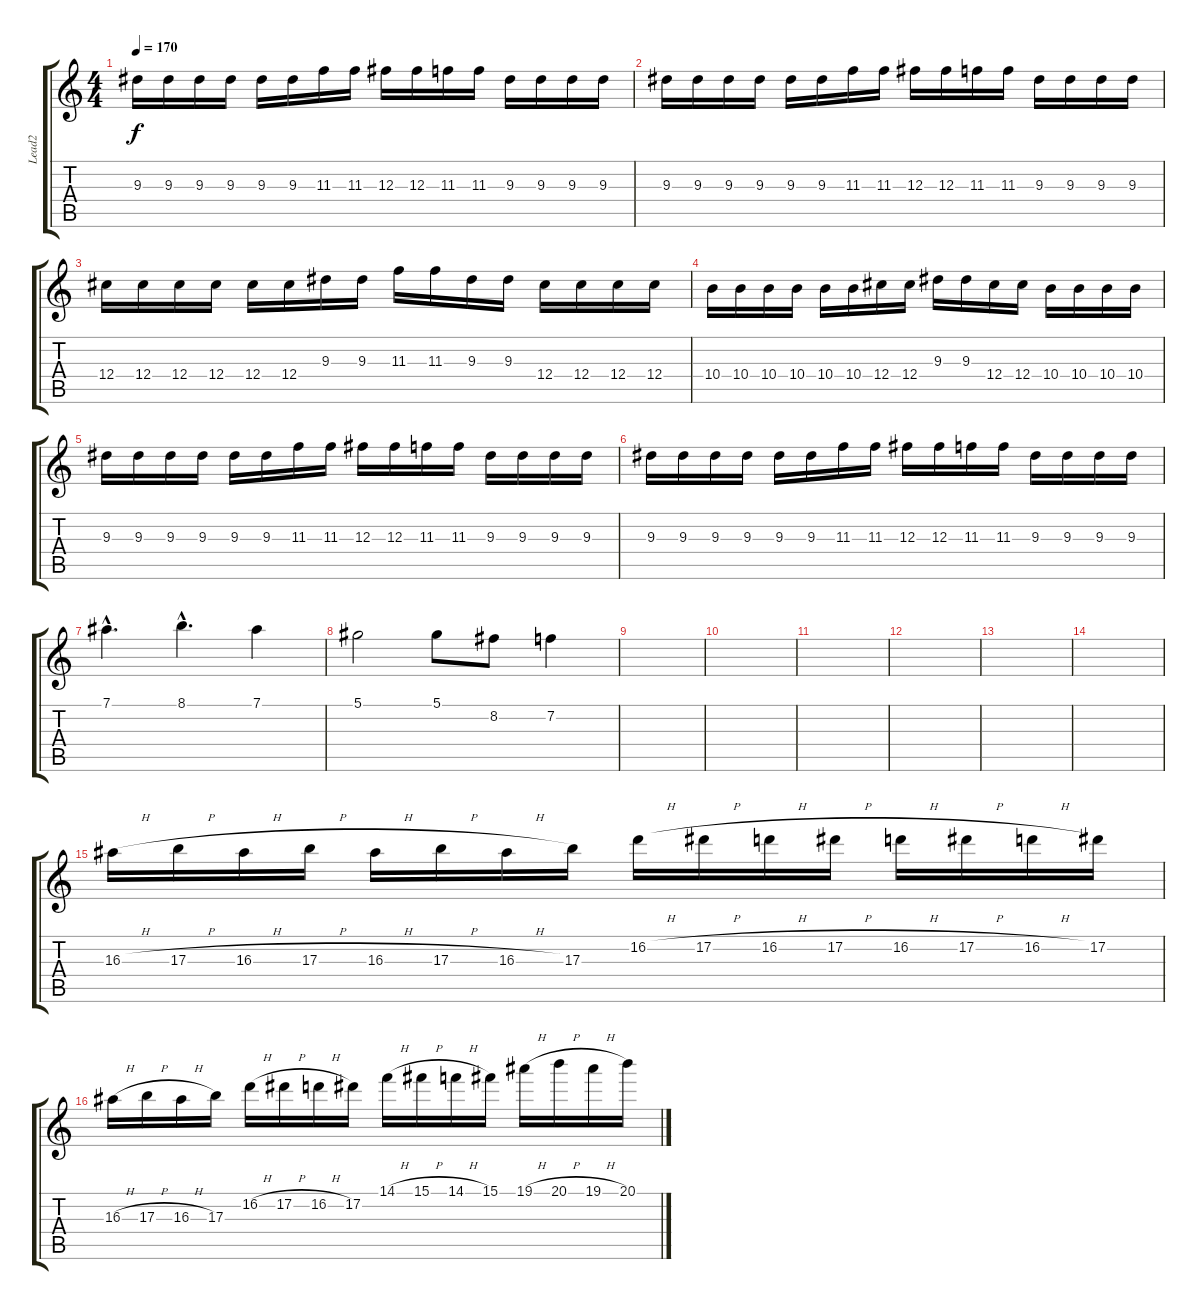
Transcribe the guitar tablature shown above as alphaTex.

\track ("Lead2 " "Lead2 ") {instrument overdrivenguitar}
\staff {score tabs}
\tuning (Eb4 Bb3 Gb3 Db3 Ab2 Eb2) {hide}
\ts (4 4)
\tempo 170
\clef g2
\ks c
9.3.16{dy f} 9.3.16 9.3.16 9.3.16 9.3.16 9.3.16 11.3.16 11.3.16 12.3.16 12.3.16 11.3.16 11.3.16 9.3.16 9.3.16 9.3.16 9.3.16 |
9.3.16 9.3.16 9.3.16 9.3.16 9.3.16 9.3.16 11.3.16 11.3.16 12.3.16 12.3.16 11.3.16 11.3.16 9.3.16 9.3.16 9.3.16 9.3.16 |
12.4.16 12.4.16 12.4.16 12.4.16 12.4.16 12.4.16 9.3.16 9.3.16 11.3.16 11.3.16 9.3.16 9.3.16 12.4.16 12.4.16 12.4.16 12.4.16 |
10.4.16 10.4.16 10.4.16 10.4.16 10.4.16 10.4.16 12.4.16 12.4.16 9.3.16 9.3.16 12.4.16 12.4.16 10.4.16 10.4.16 10.4.16 10.4.16 |
9.3.16 9.3.16 9.3.16 9.3.16 9.3.16 9.3.16 11.3.16 11.3.16 12.3.16 12.3.16 11.3.16 11.3.16 9.3.16 9.3.16 9.3.16 9.3.16 |
9.3.16 9.3.16 9.3.16 9.3.16 9.3.16 9.3.16 11.3.16 11.3.16 12.3.16 12.3.16 11.3.16 11.3.16 9.3.16 9.3.16 9.3.16 9.3.16 |
7.1{hac}.4{d} 8.1{hac}.4{d} 7.1.4 |
5.1.2 5.1.8 8.2.8 7.2.4 |
|
|
|
|
|
|
16.3{h}.16 17.3{h}.16 16.3{h}.16 17.3{h}.16 16.3{h}.16 17.3{h}.16 16.3{h}.16 17.3.16 16.2{h}.16 17.2{h}.16 16.2{h}.16 17.2{h}.16 16.2{h}.16 17.2{h}.16 16.2{h}.16 17.2.16 |
16.3{h}.16 17.3{h}.16 16.3{h}.16 17.3.16 16.2{h}.16 17.2{h}.16 16.2{h}.16 17.2.16 14.1{h}.16 15.1{h}.16 14.1{h}.16 15.1.16 19.1{h}.16 20.1{h}.16 19.1{h}.16 20.1.16
